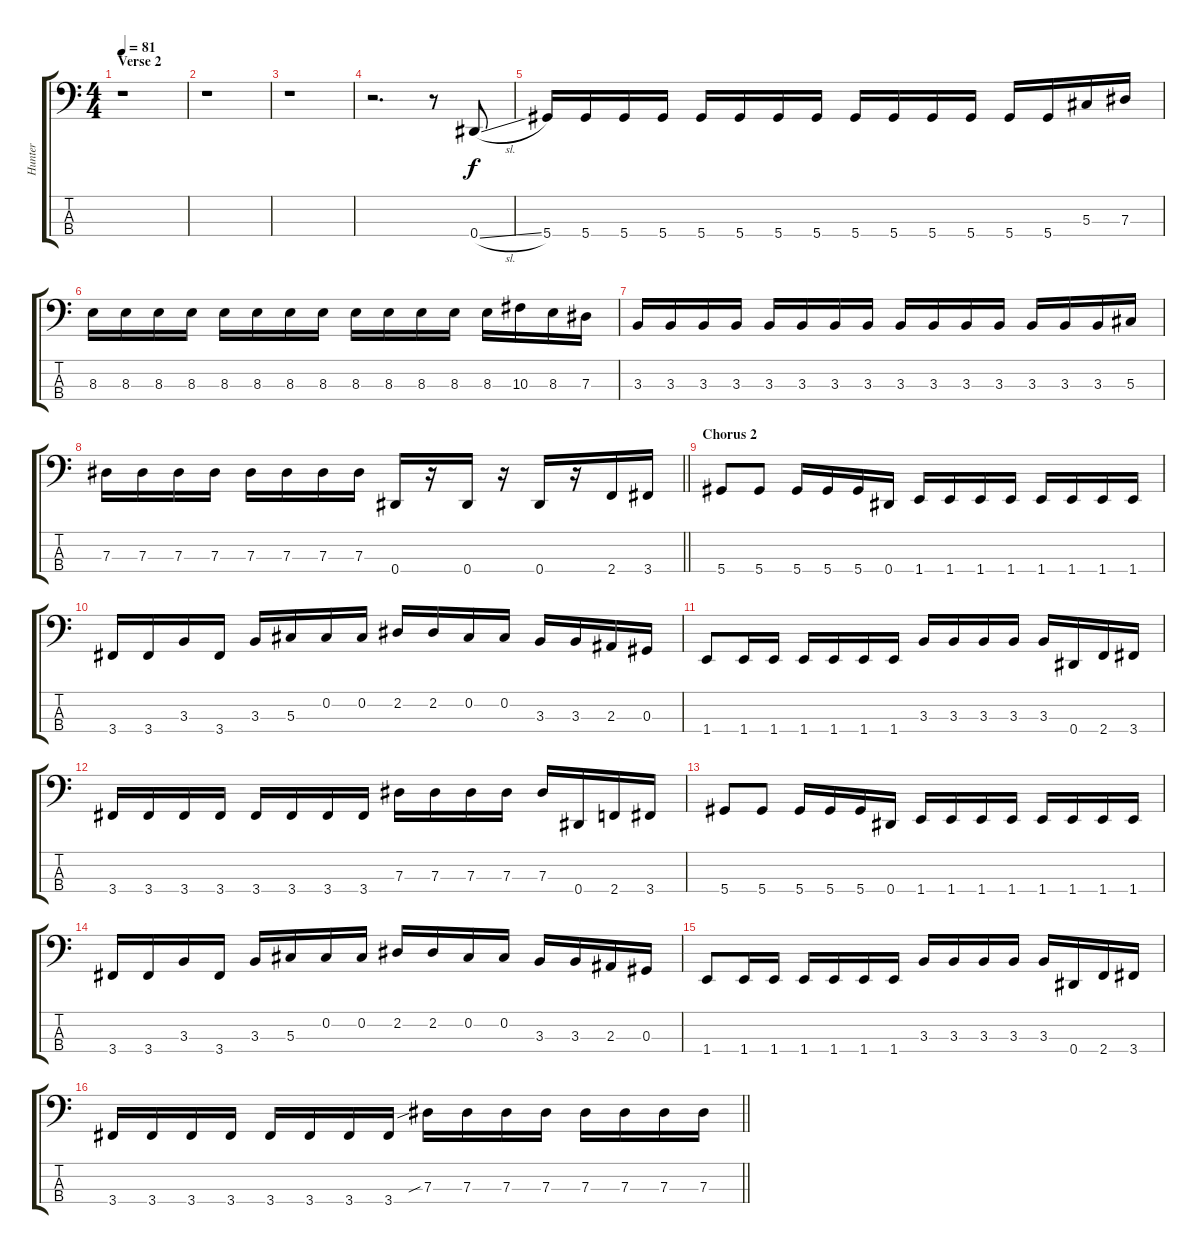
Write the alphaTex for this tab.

\track ("Hunter " "Hunter ") {instrument electricbasspick}
\staff {score tabs}
\tuning (Gb2 Db2 Ab1 Eb1) {hide}
\ts (4 4)
\section ("" "Verse 2")
\tempo 81
\clef f4
\ks c
r.1{dy f} |
r.1 |
r.1 |
r.2{d} r.8 0.4{sl}.8 |
5.4.16 5.4.16 5.4.16 5.4.16 5.4.16 5.4.16 5.4.16 5.4.16 5.4.16 5.4.16 5.4.16 5.4.16 5.4.16 5.4.16 5.3.16 7.3.16 |
8.3.16 8.3.16 8.3.16 8.3.16 8.3.16 8.3.16 8.3.16 8.3.16 8.3.16 8.3.16 8.3.16 8.3.16 8.3.16 10.3.16 8.3.16 7.3.16 |
3.3.16 3.3.16 3.3.16 3.3.16 3.3.16 3.3.16 3.3.16 3.3.16 3.3.16 3.3.16 3.3.16 3.3.16 3.3.16 3.3.16 3.3.16 5.3.16 |
\barLineRight lightlight
7.3.16 7.3.16 7.3.16 7.3.16 7.3.16 7.3.16 7.3.16 7.3.16 0.4.16 r.16 0.4.16 r.16 0.4.16 r.16 2.4.16 3.4.16 |
\section ("" "Chorus 2")
5.4.8 5.4.8 5.4.16 5.4.16 5.4.16 0.4.16 1.4.16 1.4.16 1.4.16 1.4.16 1.4.16 1.4.16 1.4.16 1.4.16 |
3.4.16 3.4.16 3.3.16 3.4.16 3.3.16 5.3.16 0.2.16 0.2.16 2.2.16 2.2.16 0.2.16 0.2.16 3.3.16 3.3.16 2.3.16 0.3.16 |
1.4.8 1.4.16 1.4.16 1.4.16 1.4.16 1.4.16 1.4.16 3.3.16 3.3.16 3.3.16 3.3.16 3.3.16 0.4.16 2.4.16 3.4.16 |
3.4.16 3.4.16 3.4.16 3.4.16 3.4.16 3.4.16 3.4.16 3.4.16 7.3.16 7.3.16 7.3.16 7.3.16 7.3.16 0.4.16 2.4.16 3.4.16 |
5.4.8 5.4.8 5.4.16 5.4.16 5.4.16 0.4.16 1.4.16 1.4.16 1.4.16 1.4.16 1.4.16 1.4.16 1.4.16 1.4.16 |
3.4.16 3.4.16 3.3.16 3.4.16 3.3.16 5.3.16 0.2.16 0.2.16 2.2.16 2.2.16 0.2.16 0.2.16 3.3.16 3.3.16 2.3.16 0.3.16 |
1.4.8 1.4.16 1.4.16 1.4.16 1.4.16 1.4.16 1.4.16 3.3.16 3.3.16 3.3.16 3.3.16 3.3.16 0.4.16 2.4.16 3.4.16 |
\barLineRight lightlight
3.4.16 3.4.16 3.4.16 3.4.16 3.4.16 3.4.16 3.4.16 3.4.16 7.3{sib}.16 7.3.16 7.3.16 7.3.16 7.3.16 7.3.16 7.3.16 7.3.16
